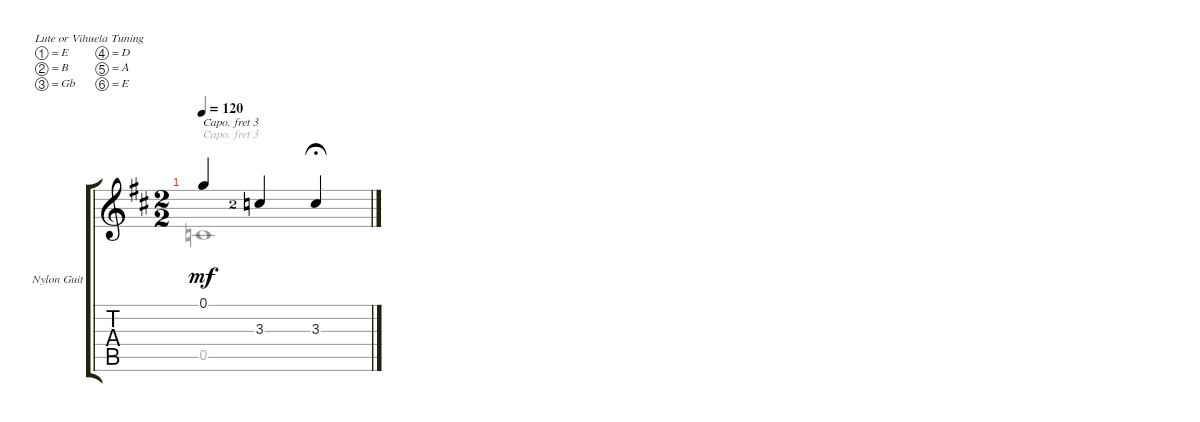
\defaultSystemsLayout 4
\bracketExtendMode groupsimilarinstruments
\firstSystemTrackNameOrientation horizontal
\otherSystemsTrackNameOrientation horizontal
\track ("Nylon Guitar" "Nylon Guit") {instrument acousticguitarsteel}
\staff {score tabs}
\capo 3
\tuning (E4 B3 Gb3 D3 A2 E2)
\voice
\ts (2 2)
\tempo 120
\clef g2
\ks d
0.1.4{dy mf} 3.3{lf 3}.4 3.3.4{fermata (medium 0.4)}
\voice
\clef g2
\ottava regular
\simile none
\ks d
0.5.1{dy mf}
